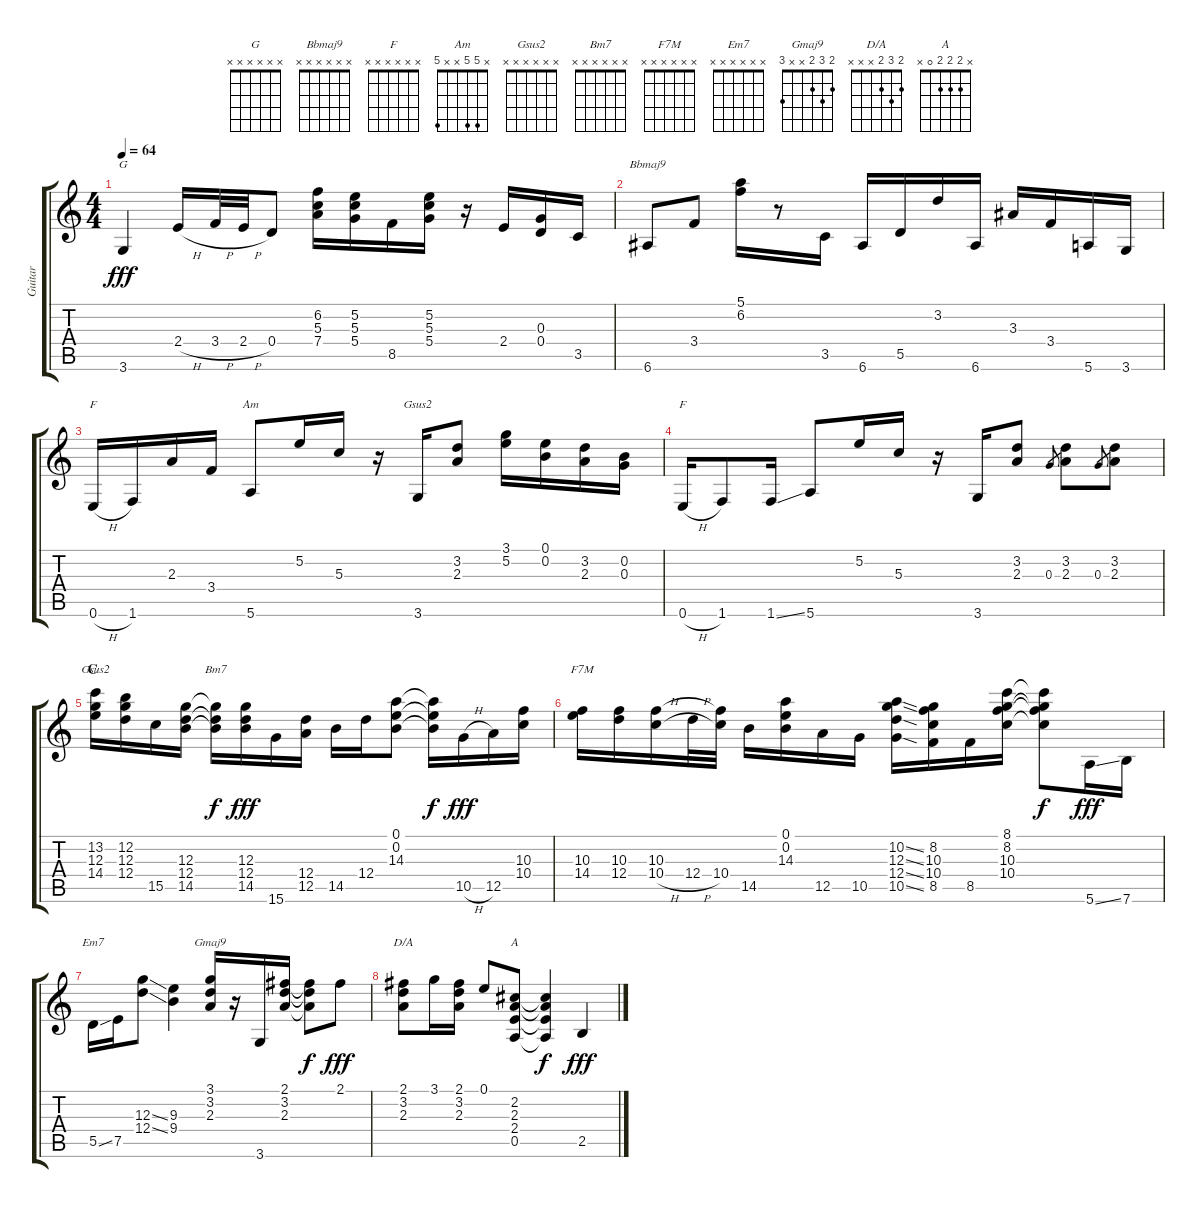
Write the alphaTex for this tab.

\track ("Guitar" "Guitar") {instrument acousticguitarsteel}
\staff {score tabs}
\tuning (E4 B3 G3 D3 A2 E2) {hide}
\chord ("G" x x x x x x)
\chord ("Bbmaj9" x x x x x x)
\chord ("F" x x 2 3 x 1)
\chord ("Am" x 5 5 x x 5)
\chord ("Gsus2" x 3 2 x x 3)
\chord ("F" x x x x x x)
\chord ("Gsus2" x x x x x x)
\chord ("Bm7" x x x x x x)
\chord ("F7M" x x x x x x)
\chord ("Em7" x x x x x x)
\chord ("Gmaj9" 2 3 2 x x 3)
\chord ("D/A" 2 3 2 x x x)
\chord ("A" x 2 2 2 0 x)
\ts (4 4)
\tempo 64
\clef g2
\ks c
3.6.4{ch "G" dy fff} 2.4{h}.16 3.4{h}.32 2.4{h}.32 0.4.8 (6.2 5.3 7.4).16 (5.2 5.3 5.4).16 8.5.16 (5.2 5.3 5.4).16 r.16 2.4.16 (0.3 0.4).16 3.5.16 |
6.6.8{ch "Bbmaj9"} 3.4.8 (5.1 6.2).16 r.8 3.5.16 6.6.16 5.5.16 3.2.16 6.6.16 3.3.16 3.4.16 5.6.16 3.6.16 |
0.6{h}.16{ch "F"} 1.6.16 2.3.16 3.4.16 5.6.8{ch "Am"} 5.2.16 5.3.16 r.16 3.6.16{ch "Gsus2"} (3.2 2.3).8 (3.1 5.2).16 (0.1 0.2).16 (3.2 2.3).16 (0.2 0.3).16 |
0.6{h}.16{ch "F"} 1.6.8 1.6{ss}.16 5.6.8 5.2.16 5.3.16 r.16 3.6.16 (3.2 2.3).8 0.3.8{gr} (3.2 2.3).8 0.3.8{gr} (3.2 2.3).8 |
\section ("" "C")
(13.2 12.3 14.4).16{ch "Gsus2"} (12.2 12.3 12.4).16 15.5.16 (12.3 12.4 14.5).16 (12.3{t} 12.4{t} 14.5{t}).16{ch "Bm7" dy f} (12.3 12.4 14.5).16{dy fff} 15.6.16 (12.4 12.5).16 14.5.16 12.4.16 (0.1 0.2 14.3).8 (0.1{t} 0.2{t} 14.3{t}).16{dy f} 10.5{h}.16{dy fff} 12.5.16 (10.3 10.4).16 |
(10.3 14.4).16{ch "F7M"} (10.3 12.4).16 (10.3 10.4{h}).16 12.4{h}.32 (10.3{t} 10.4).32 14.5.16 (0.1 0.2 14.3).16 12.5.16 10.5.16 (10.2{ss} 12.3{ss} 12.4{ss} 10.5{ss}).16 (8.2 10.3 10.4 8.5).16 8.5.16 (8.1 8.2 10.3 10.4).16 (8.1{t} 8.2{t} 10.3{t} 10.4{t}).8{dy f} 5.6{ss}.16{dy fff} 7.6.16 |
5.5{ss}.16{ch "Em7"} 7.5.16 (12.3{ss} 12.4{ss}).8 (9.3 9.4).4 (3.1 3.2 2.3).16{ch "Gmaj9"} r.16 3.6.16 (2.1 3.2 2.3).16 (2.1{t} 3.2{t} 2.3{t}).8{dy f} 2.1.8{dy fff} |
(2.1 3.2 2.3).8{ch "D/A"} 3.1.16 (2.1 3.2 2.3).16 0.1.8 (2.2 2.3 2.4 0.5).8{ch "A"} (2.2{t} 2.3{t} 2.4{t} 0.5{t}).4{dy f} 2.5{ss}.4{dy fff}
